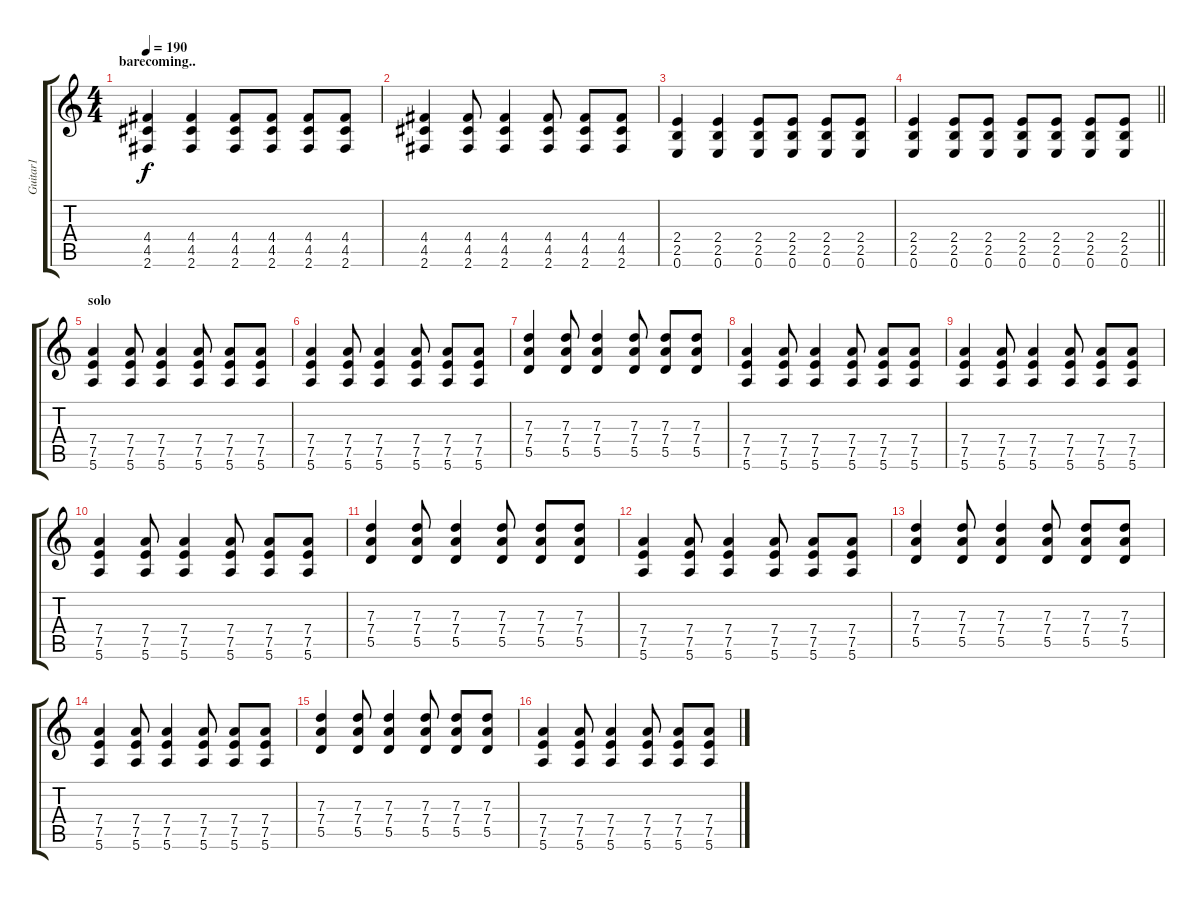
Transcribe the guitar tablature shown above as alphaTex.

\track ("Guitar1" "Guitar1") {instrument overdrivenguitar}
\staff {score tabs}
\tuning (E4 B3 G3 D3 A2 E2) {hide}
\ts (4 4)
\section ("" "barecoming..")
\tempo 190
\clef g2
\ks c
(4.4 4.5 2.6).4{dy f} (4.4 4.5 2.6).4 (4.4 4.5 2.6).8 (4.4 4.5 2.6).8 (4.4 4.5 2.6).8 (4.4 4.5 2.6).8 |
(4.4 4.5 2.6).4 (4.4 4.5 2.6).8 (4.4 4.5 2.6).4 (4.4 4.5 2.6).8 (4.4 4.5 2.6).8 (4.4 4.5 2.6).8 |
(2.4 2.5 0.6).4 (2.4 2.5 0.6).4 (2.4 2.5 0.6).8 (2.4 2.5 0.6).8 (2.4 2.5 0.6).8 (2.4 2.5 0.6).8 |
\barLineRight lightlight
(2.4 2.5 0.6).4 (2.4 2.5 0.6).8 (2.4 2.5 0.6).8 (2.4 2.5 0.6).8 (2.4 2.5 0.6).8 (2.4 2.5 0.6).8 (2.4 2.5 0.6).8 |
\section ("" "solo")
(7.4 7.5 5.6).4 (7.4 7.5 5.6).8 (7.4 7.5 5.6).4 (7.4 7.5 5.6).8 (7.4 7.5 5.6).8 (7.4 7.5 5.6).8 |
(7.4 7.5 5.6).4 (7.4 7.5 5.6).8 (7.4 7.5 5.6).4 (7.4 7.5 5.6).8 (7.4 7.5 5.6).8 (7.4 7.5 5.6).8 |
(7.3 7.4 5.5).4 (7.3 7.4 5.5).8 (7.3 7.4 5.5).4 (7.3 7.4 5.5).8 (7.3 7.4 5.5).8 (7.3 7.4 5.5).8 |
(7.4 7.5 5.6).4 (7.4 7.5 5.6).8 (7.4 7.5 5.6).4 (7.4 7.5 5.6).8 (7.4 7.5 5.6).8 (7.4 7.5 5.6).8 |
(7.4 7.5 5.6).4 (7.4 7.5 5.6).8 (7.4 7.5 5.6).4 (7.4 7.5 5.6).8 (7.4 7.5 5.6).8 (7.4 7.5 5.6).8 |
(7.4 7.5 5.6).4 (7.4 7.5 5.6).8 (7.4 7.5 5.6).4 (7.4 7.5 5.6).8 (7.4 7.5 5.6).8 (7.4 7.5 5.6).8 |
(7.3 7.4 5.5).4 (7.3 7.4 5.5).8 (7.3 7.4 5.5).4 (7.3 7.4 5.5).8 (7.3 7.4 5.5).8 (7.3 7.4 5.5).8 |
(7.4 7.5 5.6).4 (7.4 7.5 5.6).8 (7.4 7.5 5.6).4 (7.4 7.5 5.6).8 (7.4 7.5 5.6).8 (7.4 7.5 5.6).8 |
(7.3 7.4 5.5).4 (7.3 7.4 5.5).8 (7.3 7.4 5.5).4 (7.3 7.4 5.5).8 (7.3 7.4 5.5).8 (7.3 7.4 5.5).8 |
(7.4 7.5 5.6).4 (7.4 7.5 5.6).8 (7.4 7.5 5.6).4 (7.4 7.5 5.6).8 (7.4 7.5 5.6).8 (7.4 7.5 5.6).8 |
(7.3 7.4 5.5).4 (7.3 7.4 5.5).8 (7.3 7.4 5.5).4 (7.3 7.4 5.5).8 (7.3 7.4 5.5).8 (7.3 7.4 5.5).8 |
(7.4 7.5 5.6).4 (7.4 7.5 5.6).8 (7.4 7.5 5.6).4 (7.4 7.5 5.6).8 (7.4 7.5 5.6).8 (7.4 7.5 5.6).8
